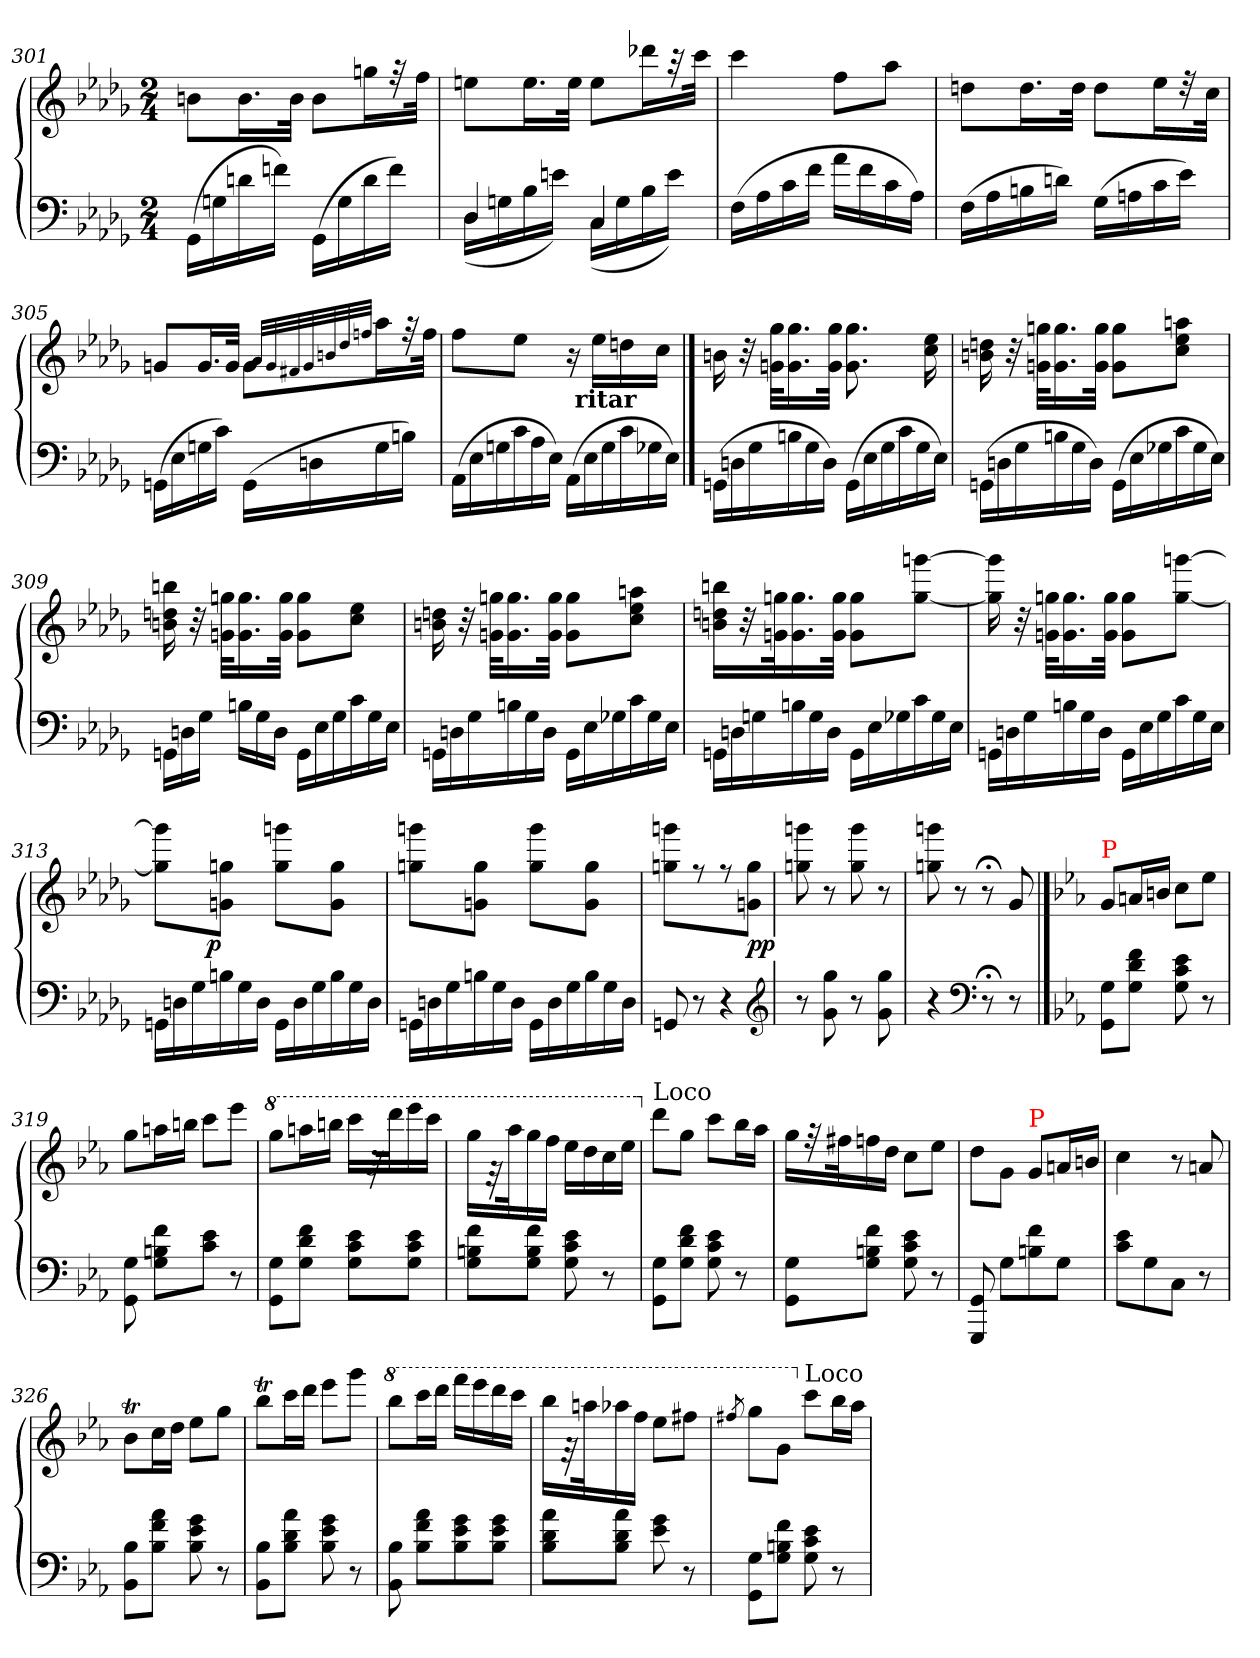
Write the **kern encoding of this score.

**kern	**kern	**dynam
*part1	*part1	*part1
*staff2	*staff1	*staff1/2
*clefF4	*clefG2	*
*k[b-e-a-d-g-]	*k[b-e-a-d-g-]	*
*M2/4	*M2/4	*
=301	=301	=301
(>16GG-\LL	8bn\L	.
16G	.	.
16dn	16.bL	.
16fnJJ)	.	.
.	32bJJk	.
(>16GG-\LL	8b\L	.
16G	.	.
16d	16ggL	.
16fJJ)	32rff	.
.	32ffJJk	.
=302	=302	=302
*^	*	*
4D-/	(>16D-\LL	8een\L	.
.	16Gn	.	.
.	16B-	16.eeL	.
.	16enJJ)	.	.
.	.	32eeJJk	.
4C/	(>16C\LL	8ee\L	.
.	16G	.	.
.	16B-	16ddd-XL	.
.	16eJJ)	32raa	.
.	.	32cccJJk	.
*v	*v	*	*
=303	=303	=303
(>16F\LL	4ccc\	.
16A-	.	.
16c	.	.
16fJJ	.	.
16a-\LL	8ff\L	.
16f	.	.
16c	8aa-J	.
16A-JJ)	.	.
=304	=304	=304
(>16FLL	8ddn\L	.
16A-	.	.
16Bn	16.ddL	.
16dnJJ)	.	.
.	32ddJJk	.
(>16G-LL	8dd\L	.
16An	.	.
16c	16ee-\L	.
16e-JJ)	32rdd	.
.	32ccJJk	.
=305	=305	=305
(>16GGnLL	8g/L	.
16E-	.	.
16G	16.gL	.
16cJJ)	.	.
.	32gJJk	.
(>16GGLL	8g\L	.
16Dn	.	.
.	32qqa-/LLL	.
.	32qqg/	.
.	32qqf#X/	.
.	32qqg/	.
.	32qqbn/	.
.	32qqdd-/	.
.	32qqffn/JJJ	.
16G	16aa-L	.
16BnJJ)	32rff	.
.	32ffJJk	.
=306	=306	=306
*Xtuplet	*	*
!	!LO:TX:b:t=diminuendo	!
*	*^	*
(>24AA-LL	8ff\L	6ryy	.
24E-	.	.	.
24G	.	.	.
24c	8ee-J	.	.
24A-	.	12ryy	.
24E-JJ)	.	.	.
(>24AA-LL	16r	48ryy	.
!	!	!LO:TX:b:B:t=ritar	!
.	.	6ryy	.
24E-	.	.	.
.	16ee-\LL	.	.
24G	.	.	.
24c	16dd	.	.
24G-	.	.	.
.	16ccJJ	24.ryy	.
24E-JJ)	.	.	.
*	*v	*v	*
==	==	==
(>24GGn\LL	16bn\	.
24Dn	.	.
.	32r	.
24G-	.	.
.	32gg-\ 32g\KLL	.
24Bn	16.gg- 16.g	.
24G-	.	.
24DJJ)	.	.
.	32gg- 32gJJk	.
(>24GG\LL	8.gg-\ 8.g\	.
24E-	.	.
24G-	.	.
24c	.	.
24G-	.	.
.	16ee- 16cc	.
24E-JJ)	.	.
=308	=308	=308
(>24GGn\LL	16ddn\ 16bn\	.
24D	.	.
.	32r	.
24G-	.	.
.	32ggn\ 32gn\KLL	.
24B	16.gg 16.g	.
24G-	.	.
24DJJ)	.	.
.	32gg 32gJJk	.
(>24GG\LL	8gg\ 8g\L	.
24E-	.	.
24G-X	.	.
24c	8aan 8ee- 8ccJ	.
24G-	.	.
24E-JJ)	.	.
=309	=309	=309
24GGn\LL	16bb 16ddn 16bn	.
24Dn	.	.
.	32r	.
24G-JJ	.	.
.	32ggn 32gnKLL	.
24Bn\LL	16.gg 16.g	.
24G-	.	.
24DJJ	.	.
.	32gg 32gJJk	.
24GG\LL	8gg\ 8g\L	.
24E-	.	.
24G-	.	.
24c	8ee-\ 8cc\J	.
24G-	.	.
24E-JJ	.	.
=310	=310	=310
24GGn\LL	16ddn\ 16bn\	.
24Dn	.	.
.	32r	.
24G-	.	.
.	32ggn\ 32gn\KLL	.
24Bn	16.gg 16.g	.
24G-	.	.
24DJJ	.	.
.	32gg 32gJJk	.
24GG\LL	8gg\ 8g\L	.
24E-	.	.
24G-X	.	.
24c	8aan 8ee- 8ccJ	.
24G-	.	.
24E-JJ	.	.
=311	=311	=311
24GGn\LL	16bb\ 16ddn\ 16bn\LL	.
24Dn	.	.
.	32r	.
24Gn	.	.
.	32ggn 32gnk	.
24Bn	16.gg 16.g	.
24G	.	.
24DJJ	.	.
.	32gg 32gJJk	.
24GG\LL	8gg 8gL	.
24E-	.	.
24G-	.	.
24c	[8ggg [8ggJ	.
24G-	.	.
24E-JJ	.	.
=312	=312	=312
24GGn\LL	16gggn] 16ggn]	.
24Dn	.	.
.	32r	.
24G-	.	.
.	32gg\ 32g\KLL	.
24Bn	16.gg 16.g	.
24G-	.	.
24DJJ	.	.
.	32gg 32gJJk	.
24GG\LL	8gg\ 8g\L	.
24E-	.	.
24G-	.	.
24c	[8ggg [8ggJ	.
24G-	.	.
24E-JJ	.	.
=313	=313	=313
24GGn\LL	8ggg]\ 8gg]\L	.
24Dn	.	.
24G-	.	.
!	!	!LO:DY:b:rj
24Bn	8gg 8gJ	p
24G-	.	.
24DJJ	.	.
24GG\LL	8ggg\ 8gg\L	.
24D	.	.
24G-	.	.
24B	8gg 8gJ	.
24G-	.	.
24DJJ	.	.
=314	=314	=314
24GGn\LL	8gggn\ 8ggn\L	.
24Dn	.	.
24G-	.	.
24Bn	8gg 8gJ	.
24G-	.	.
24DJJ	.	.
24GG\LL	8ggg\ 8gg\L	.
24D	.	.
24G-	.	.
24B	8gg 8gJ	.
24G-	.	.
24DJJ	.	.
=315	=315	=315
8GGn/	8gggn\ 8ggn\L	.
8r	8r	.
4r	8r	.
!	!	!LO:DY:b
.	8gg\ 8g\J	pp
*clefG2	*	*
=316	=316	=316
8r	8gggn 8ggn	.
8gg- 8g-	8r	.
8r	8ggg 8gg	.
8gg- 8g-	8r	.
=317	=317	=317
4r	8gggn 8ggn	.
.	8r	.
*clefF4	*	*
8r;<	8r;<	.
8r	8g-/	.
==	==	==
*k[b-e-a-]	*k[b-e-a-]	*
!	!LO:TX:a:color=red:t=P	!
8G 8GGL	8g/L	.
8f 8d 8GJ	16an/L	.
.	16bnJJ	.
8e-\ 8c\ 8G\	8cc\L	.
8r	8ee-\J	.
=319	=319	=319
8G\ 8GG\	8gg\L	.
8f\ 8Bn\ 8G\L	16aan\L	.
.	16bbnJJ	.
8e-\ 8c\J	8cccL	.
8r	8eee-J	.
=320	=320	=320
*	*8va	*
8G\ 8GG\L	8gggL	.
8f\ 8d\ 8G\J	16aaanL	.
.	16bbbnJJ	.
8e-\ 8c\ 8G\L	16ccccLL	.
.	32rgg	.
.	32ddddk	.
8e- 8c 8GJ	16eeee-	.
.	16ccccJJ	.
=321	=321	=321
8f 8Bn 8GL	16gggLL	.
.	32ree	.
.	32aaa-k	.
8f 8B 8GJ	16ggg	.
.	16fffJJ	.
8e-\ 8c\ 8G\	16eee-\LL	.
.	16ddd	.
8r	16ccc	.
.	16eee-JJ	.
=322	=322	=322
*	*X8va	*
!	!LO:TX:a:t=Loco	!
8G\ 8GG\L	8dddL	.
8f\ 8d\ 8G\J	8ggJ	.
8e- 8c 8G	8cccL	.
8r	16bb-L	.
.	16aa-JJ	.
=323	=323	=323
8G\ 8GG\L	16ggLL	.
.	32rff	.
.	32ff#Xk	.
8f\ 8Bn\ 8G\J	16ffn	.
.	16ddJJ	.
8e-\ 8c\ 8G\	8cc\L	.
8r	8ee-J	.
=324	=324	=324
8GG/ 8GGG/	8ddL	.
8G\L	8gJ	.
!	!LO:TX:a:color=red:t=P	!
8f 8Bn	8g/L	.
8GJ	16anL	.
.	16bnJJ	.
=325	=325	=325
8e-\ 8c\L	4cc\	.
8G	.	.
8CJ	8r	.
8r	8an/	.
=326	=326	=326
8B-\ 8BB-\L	8b-TL	.
8a-\ 8f\ 8B-\J	16ccL	.
.	16ddJJ	.
8g\ 8e-\ 8B-\	8ee-L	.
8r	8ggJ	.
=327	=327	=327
8B- 8BB-L	8bb-TL	.
8a-\ 8d\ 8B-\J	16cccL	.
.	16dddJJ	.
8g\ 8e-\ 8B-\	8eee-L	.
8r	8gggJ	.
=328	=328	=328
*	*8va	*
8B- 8BB-	8bbb-L	.
8a-\ 8f\ 8B-\L	16ccccL	.
.	16ddddJJ	.
8g\ 8e-\ 8B-\	16ffffLL	.
.	16eeee-	.
8g\ 8e-\ 8B-\J	16dddd	.
.	16ccccJJ	.
=329	=329	=329
8a-\ 8d\ 8B-\L	16bbb-LL	.
.	32ree	.
.	32aaank	.
8a-\ 8d\ 8B-\J	16aaa-X	.
.	16fffJJ	.
8g\ 8e-\	8eee-\L	.
8r	8fff#XJ	.
=330	=330	=330
.	8qfff#X/	.
8G 8GGL	8gggL	.
8f\ 8Bn\ 8G\J	8ggJ	.
*	*X8va	*
!	!LO:TX:a:t=Loco	!
8e-\ 8c\ 8G\	8cccL	.
8r	16bb-L	.
.	16aa-JJ	.
=	=	=
*-	*-	*-
